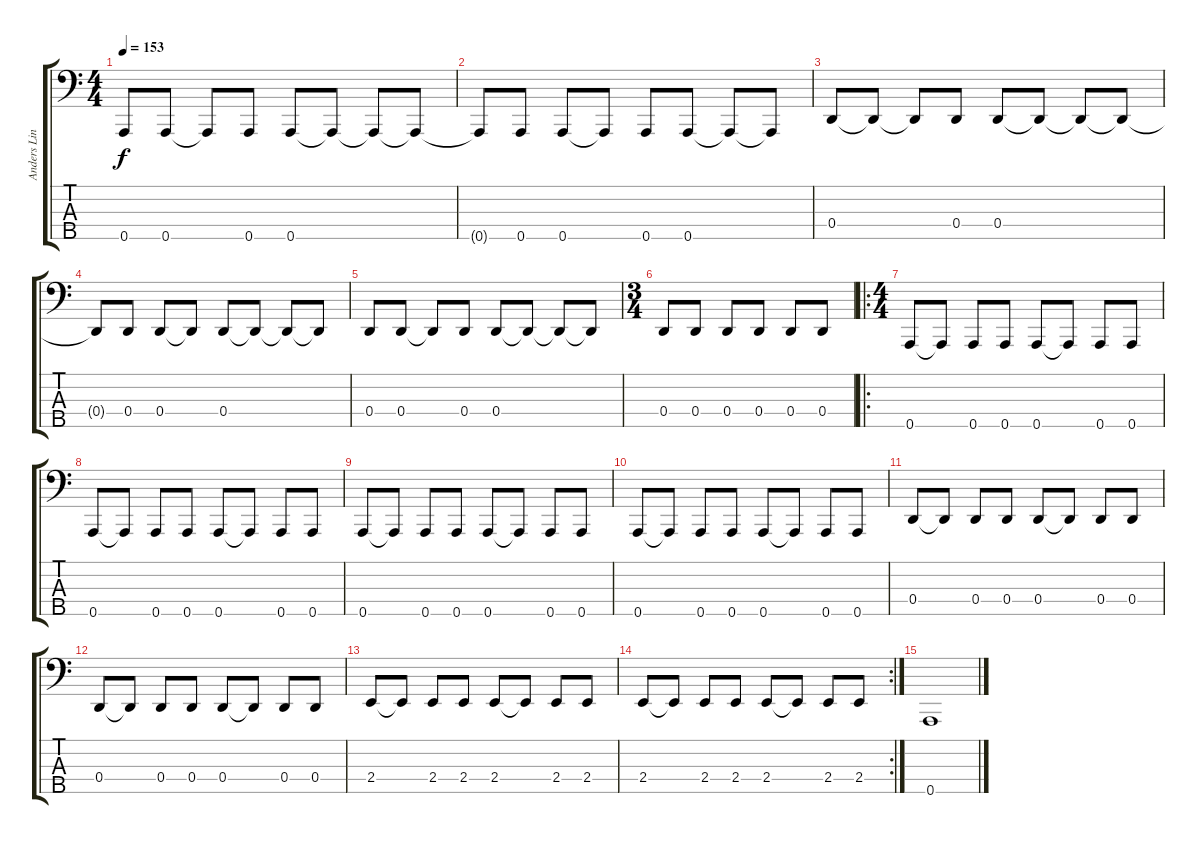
\track ("Anders Lindberg" "Anders Lin") {instrument electricbasspick}
\staff {score tabs}
\tuning (F2 C2 G1 D1 A0) {hide}
\ts (4 4)
\tempo 153
\clef f4
\ks c
0.5.8{dy f} 0.5.8 0.5{t}.8 0.5.8 0.5.8 0.5{t}.8 0.5{t}.8 0.5{t}.8 |
0.5{t}.8 0.5.8 0.5.8 0.5{t}.8 0.5.8 0.5.8 0.5{t}.8 0.5{t}.8 |
0.4.8 0.4{t}.8 0.4{t}.8 0.4.8 0.4.8 0.4{t}.8 0.4{t}.8 0.4{t}.8 |
0.4{t}.8 0.4.8 0.4.8 0.4{t}.8 0.4.8 0.4{t}.8 0.4{t}.8 0.4{t}.8 |
0.4.8 0.4.8 0.4{t}.8 0.4.8 0.4.8 0.4{t}.8 0.4{t}.8 0.4{t}.8 |
\ts (3 4)
0.4.8 0.4.8 0.4.8 0.4.8 0.4.8 0.4.8 |
\ro
\ts (4 4)
0.5.8 0.5{t}.8 0.5.8 0.5.8 0.5.8 0.5{t}.8 0.5.8 0.5.8 |
0.5.8 0.5{t}.8 0.5.8 0.5.8 0.5.8 0.5{t}.8 0.5.8 0.5.8 |
0.5.8 0.5{t}.8 0.5.8 0.5.8 0.5.8 0.5{t}.8 0.5.8 0.5.8 |
0.5.8 0.5{t}.8 0.5.8 0.5.8 0.5.8 0.5{t}.8 0.5.8 0.5.8 |
0.4.8 0.4{t}.8 0.4.8 0.4.8 0.4.8 0.4{t}.8 0.4.8 0.4.8 |
0.4.8 0.4{t}.8 0.4.8 0.4.8 0.4.8 0.4{t}.8 0.4.8 0.4.8 |
2.4.8 2.4{t}.8 2.4.8 2.4.8 2.4.8 2.4{t}.8 2.4.8 2.4.8 |
\rc 2
2.4.8 2.4{t}.8 2.4.8 2.4.8 2.4.8 2.4{t}.8 2.4.8 2.4.8 |
0.5.1
